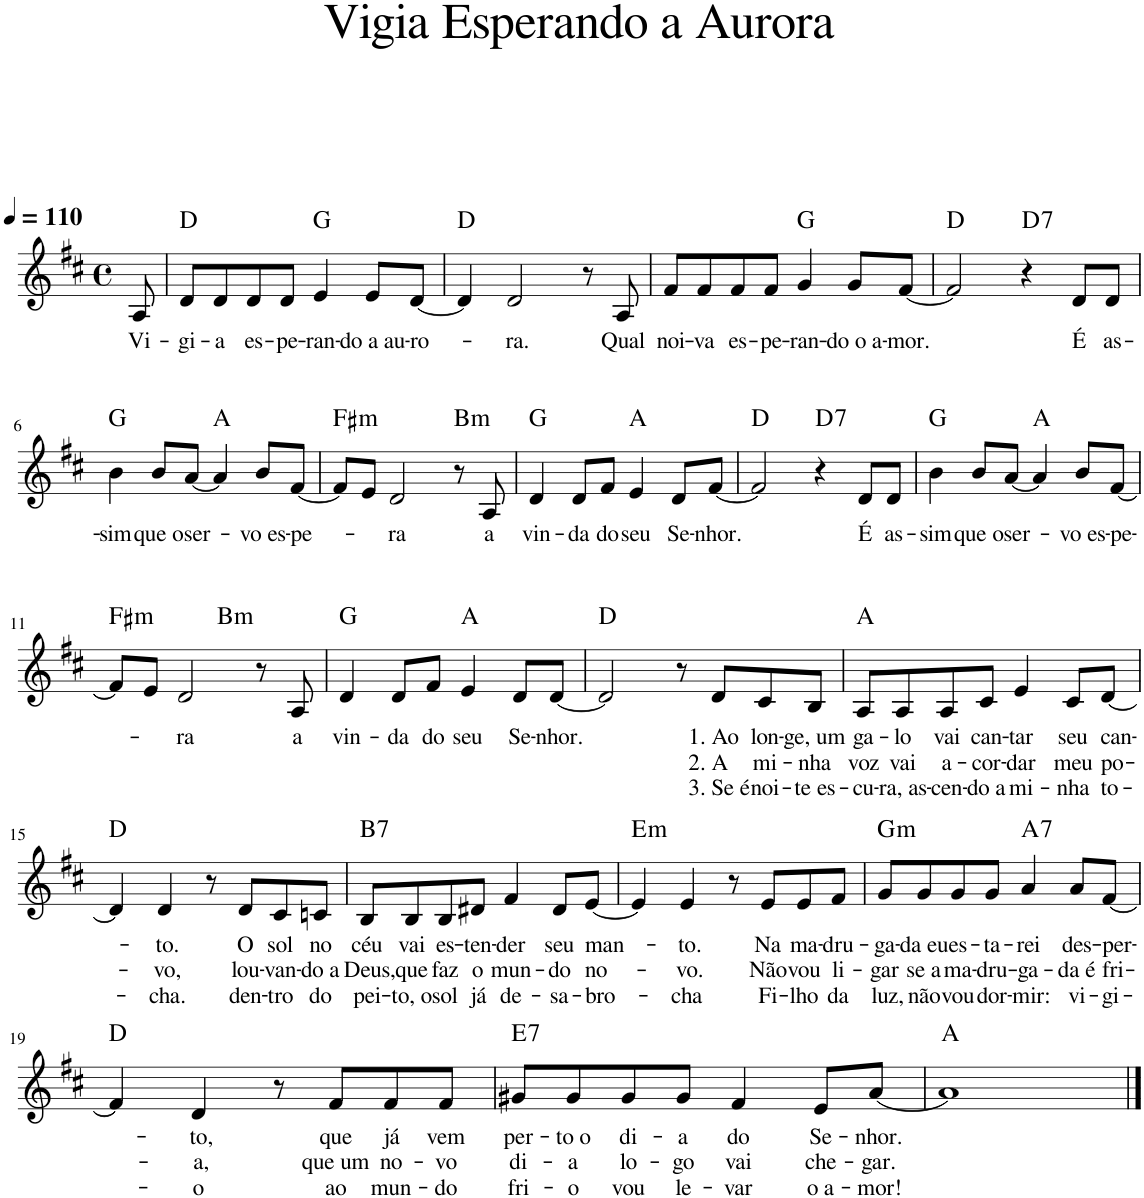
**kern	**text	**text	**text	**harte
*part1	*part1	*part1	*part1	*part1
*staff1	*staff1	*staff1	*staff1	*
*I"Voz	*	*	*	*
*I'Vo.	*	*	*	*
*clefG2	*	*	*	*
*k[f#c#]	*	*	*	*
*M4/4	*	*	*	*
*met(c)	*	*	*	*
*MM110	*	*	*	*
=1	=1	=1	=1	=1
!	!LO:LY:b	!	!	!
8A/	Vi-	.	.	.
=2	=2	=2	=2	=2
!	!LO:LY:b	!	!	!
8d/L	-gi-	.	.	D:maj
!	!LO:LY:b	!	!	!
8d/	-a	.	.	.
!	!LO:LY:b	!	!	!
8d/	es-	.	.	.
!	!LO:LY:b	!	!	!
8d/J	-pe-	.	.	.
!	!LO:LY:b	!	!	!
4e/	-ran-	.	.	G:maj
!	!LO:LY:b	!	!	!
8e/L	-do a au-	.	.	.
!	!LO:LY:b	!	!	!
[8d/J	-ro-	.	.	.
=3	=3	=3	=3	=3
4d/]	.	.	.	D:maj
!	!LO:LY:b	!	!	!
2d/	-ra.	.	.	.
8r	.	.	.	.
!	!LO:LY:b	!	!	!
8A/	Qual	.	.	.
=4	=4	=4	=4	=4
!	!LO:LY:b	!	!	!
8f#/L	noi-	.	.	.
!	!LO:LY:b	!	!	!
8f#/	-va	.	.	.
!	!LO:LY:b	!	!	!
8f#/	es-	.	.	.
!	!LO:LY:b	!	!	!
8f#/J	-pe-	.	.	.
!	!LO:LY:b	!	!	!
4g/	-ran-	.	.	G:maj
!	!LO:LY:b	!	!	!
8g/L	-do o a-	.	.	.
!	!LO:LY:b	!	!	!
[8f#/J	-mor.	.	.	.
=5	=5	=5	=5	=5
2f#/]	.	.	.	D:maj
!	!	!	!	!LO:H:kt=7
4r	.	.	.	D:7
!	!LO:LY:b	!	!	!
8d/L	É	.	.	.
!	!LO:LY:b	!	!	!
8d/J	as-	.	.	.
!!LO:LB:g=z
=6	=6	=6	=6	=6
!	!LO:LY:b	!	!	!
4b\	-sim	.	.	G:maj
!	!LO:LY:b	!	!	!
8b/L	que o	.	.	.
!	!LO:LY:b	!	!	!
[8a/J	ser-	.	.	.
4a/]	.	.	.	A:maj
!	!LO:LY:b	!	!	!
8b/L	-vo es-	.	.	.
!	!LO:LY:b	!	!	!
[8f#/J	-pe-	.	.	.
=7	=7	=7	=7	=7
!	!	!	!	!LO:H:kt=m
8f#/L]	.	.	.	F#:min
8e/J	.	.	.	.
!	!LO:LY:b	!	!	!
2d/	-ra	.	.	.
!	!	!	!	!LO:H:kt=m
8r	.	.	.	B:min
!	!LO:LY:b	!	!	!
8A/	a	.	.	.
=8	=8	=8	=8	=8
!	!LO:LY:b	!	!	!
4d/	vin-	.	.	G:maj
!	!LO:LY:b	!	!	!
8d/L	-da	.	.	.
!	!LO:LY:b	!	!	!
8f#/J	do	.	.	.
!	!LO:LY:b	!	!	!
4e/	seu	.	.	A:maj
!	!LO:LY:b	!	!	!
8d/L	Se-	.	.	.
!	!LO:LY:b	!	!	!
[8f#/J	-nhor.	.	.	.
=9	=9	=9	=9	=9
2f#/]	.	.	.	D:maj
!	!	!	!	!LO:H:kt=7
4r	.	.	.	D:7
!	!LO:LY:b	!	!	!
8d/L	É	.	.	.
!	!LO:LY:b	!	!	!
8d/J	as-	.	.	.
=10	=10	=10	=10	=10
!	!LO:LY:b	!	!	!
4b\	-sim	.	.	G:maj
!	!LO:LY:b	!	!	!
8b/L	que o	.	.	.
!	!LO:LY:b	!	!	!
[8a/J	ser-	.	.	.
4a/]	.	.	.	A:maj
!	!LO:LY:b	!	!	!
8b/L	-vo es-	.	.	.
!	!LO:LY:b	!	!	!
[8f#/J	-pe-	.	.	.
!!LO:LB:g=z
=11	=11	=11	=11	=11
!	!	!	!	!LO:H:kt=m
*^	*	*	*	*
8f#/L]	2ryy	.	.	.	F#:min
8e/J	.	.	.	.	.
!	!	!LO:LY:b	!	!	!
2d/	.	-ra	.	.	.
!	!	!	!	!	!LO:H:kt=m
.	2ryy	.	.	.	B:min
8r	.	.	.	.	.
!	!	!LO:LY:b	!	!	!
8A/	.	a	.	.	.
=12	=12	=12	=12	=12	=12
!	!	!LO:LY:b	!	!	!
*v	*v	*	*	*	*
4d/	vin-	.	.	G:maj
!	!LO:LY:b	!	!	!
8d/L	-da	.	.	.
!	!LO:LY:b	!	!	!
8f#/J	do	.	.	.
!	!LO:LY:b	!	!	!
4e/	seu	.	.	A:maj
!	!LO:LY:b	!	!	!
8d/L	Se-	.	.	.
!	!LO:LY:b	!	!	!
[8d/J	-nhor.	.	.	.
=13	=13	=13	=13	=13
2d/]	.	.	.	D:maj
8r	.	.	.	.
!	!LO:LY:b	!LO:LY:b	!LO:LY:b	!
8d/L	1. Ao	2. A	3. Se é	.
!	!LO:LY:b	!LO:LY:b	!LO:LY:b	!
8c#/	lon-	mi-	noi-	.
!	!LO:LY:b	!LO:LY:b	!LO:LY:b	!
8B/J	-ge, um	-nha	-te es-	.
=14	=14	=14	=14	=14
!	!LO:LY:b	!LO:LY:b	!LO:LY:b	!
8A/L	ga-	voz	-cu-	A:maj
!	!LO:LY:b	!LO:LY:b	!LO:LY:b	!
8A/	-lo	vai	-ra, as-	.
!	!LO:LY:b	!LO:LY:b	!LO:LY:b	!
8A/	vai	a-	-cen-	.
!	!LO:LY:b	!LO:LY:b	!LO:LY:b	!
8c#/J	can-	-cor-	-do a	.
!	!LO:LY:b	!LO:LY:b	!LO:LY:b	!
4e/	-tar	-dar	mi-	.
!	!LO:LY:b	!LO:LY:b	!LO:LY:b	!
8c#/L	seu	meu	-nha	.
!	!LO:LY:b	!LO:LY:b	!LO:LY:b	!
[8d/J	can-	po-	to-	.
!!LO:LB:g=z
=15	=15	=15	=15	=15
4d/]	.	.	.	D:maj
!	!LO:LY:b	!LO:LY:b	!LO:LY:b	!
4d/	-to.	-vo,	-cha.	.
8r	.	.	.	.
!	!LO:LY:b	!LO:LY:b	!LO:LY:b	!
8d/L	O	lou-	den-	.
!	!LO:LY:b	!LO:LY:b	!LO:LY:b	!
8c#/	sol	-van-	-tro	.
!	!LO:LY:b	!LO:LY:b	!LO:LY:b	!
8cn/J	no	-do a	do	.
=16	=16	=16	=16	=16
!	!LO:LY:b	!LO:LY:b	!LO:LY:b	!LO:H:kt=7
8B/L	céu	Deus,	pei-	B:7
!	!LO:LY:b	!LO:LY:b	!LO:LY:b	!
8B/	vai	que	-to, o	.
!	!LO:LY:b	!LO:LY:b	!LO:LY:b	!
8B/	es-	faz	sol	.
!	!LO:LY:b	!LO:LY:b	!LO:LY:b	!
8d#X/J	-ten-	o	já	.
!	!LO:LY:b	!LO:LY:b	!LO:LY:b	!
4f#/	-der	mun-	de-	.
!	!LO:LY:b	!LO:LY:b	!LO:LY:b	!
8d#/L	seu	-do	-sa-	.
!	!LO:LY:b	!LO:LY:b	!LO:LY:b	!
[8e/J	man-	no-	-bro-	.
=17	=17	=17	=17	=17
!	!	!	!	!LO:H:kt=m
4e/]	.	.	.	E:min
!	!LO:LY:b	!LO:LY:b	!LO:LY:b	!
4e/	-to.	-vo.	-cha	.
8r	.	.	.	.
!	!LO:LY:b	!LO:LY:b	!LO:LY:b	!
8e/L	Na	Não	Fi-	.
!	!LO:LY:b	!LO:LY:b	!LO:LY:b	!
8e/	ma-	vou	-lho	.
!	!LO:LY:b	!LO:LY:b	!LO:LY:b	!
8f#/J	-dru-	li-	da	.
=18	=18	=18	=18	=18
!	!LO:LY:b	!LO:LY:b	!LO:LY:b	!LO:H:kt=m
8g/L	-ga-	-gar	luz,	G:min
!	!LO:LY:b	!LO:LY:b	!LO:LY:b	!
8g/	-da eu	se a	não	.
!	!LO:LY:b	!LO:LY:b	!LO:LY:b	!
8g/	es-	ma-	vou	.
!	!LO:LY:b	!LO:LY:b	!LO:LY:b	!
8g/J	-ta-	-dru-	dor-	.
!	!LO:LY:b	!LO:LY:b	!LO:LY:b	!LO:H:kt=7
4a/	-rei	-ga-	-mir:	A:7
!	!LO:LY:b	!LO:LY:b	!LO:LY:b	!
8a/L	des-	-da é	vi-	.
!	!LO:LY:b	!LO:LY:b	!LO:LY:b	!
[8f#/J	-per-	fri-	-gi-	.
!!LO:LB:g=z
=19	=19	=19	=19	=19
4f#/]	.	.	.	D:maj
!	!LO:LY:b	!LO:LY:b	!LO:LY:b	!
4d/	-to,	-a,	-o	.
8r	.	.	.	.
!	!LO:LY:b	!LO:LY:b	!LO:LY:b	!
8f#/L	que	que um	ao	.
!	!LO:LY:b	!LO:LY:b	!LO:LY:b	!
8f#/	já	no-	mun-	.
!	!LO:LY:b	!LO:LY:b	!LO:LY:b	!
8f#/J	vem	-vo	-do	.
=20	=20	=20	=20	=20
!	!LO:LY:b	!LO:LY:b	!LO:LY:b	!LO:H:kt=7
8g#X/L	per-	di-	fri-	E:7
!	!LO:LY:b	!LO:LY:b	!LO:LY:b	!
8g#/	-to o	-a	-o	.
!	!LO:LY:b	!LO:LY:b	!LO:LY:b	!
8g#/	di-	lo-	vou	.
!	!LO:LY:b	!LO:LY:b	!LO:LY:b	!
8g#/J	-a	-go	le-	.
!	!LO:LY:b	!LO:LY:b	!LO:LY:b	!
4f#/	do	vai	-var	.
!	!LO:LY:b	!LO:LY:b	!LO:LY:b	!
8e/L	Se-	che-	o a-	.
!	!LO:LY:b	!LO:LY:b	!LO:LY:b	!
[8a/J	-nhor.	-gar.	-mor!	.
=21	=21	=21	=21	=21
1a]	.	.	.	A:maj
==	==	==	==	==
*-	*-	*-	*-	*-
